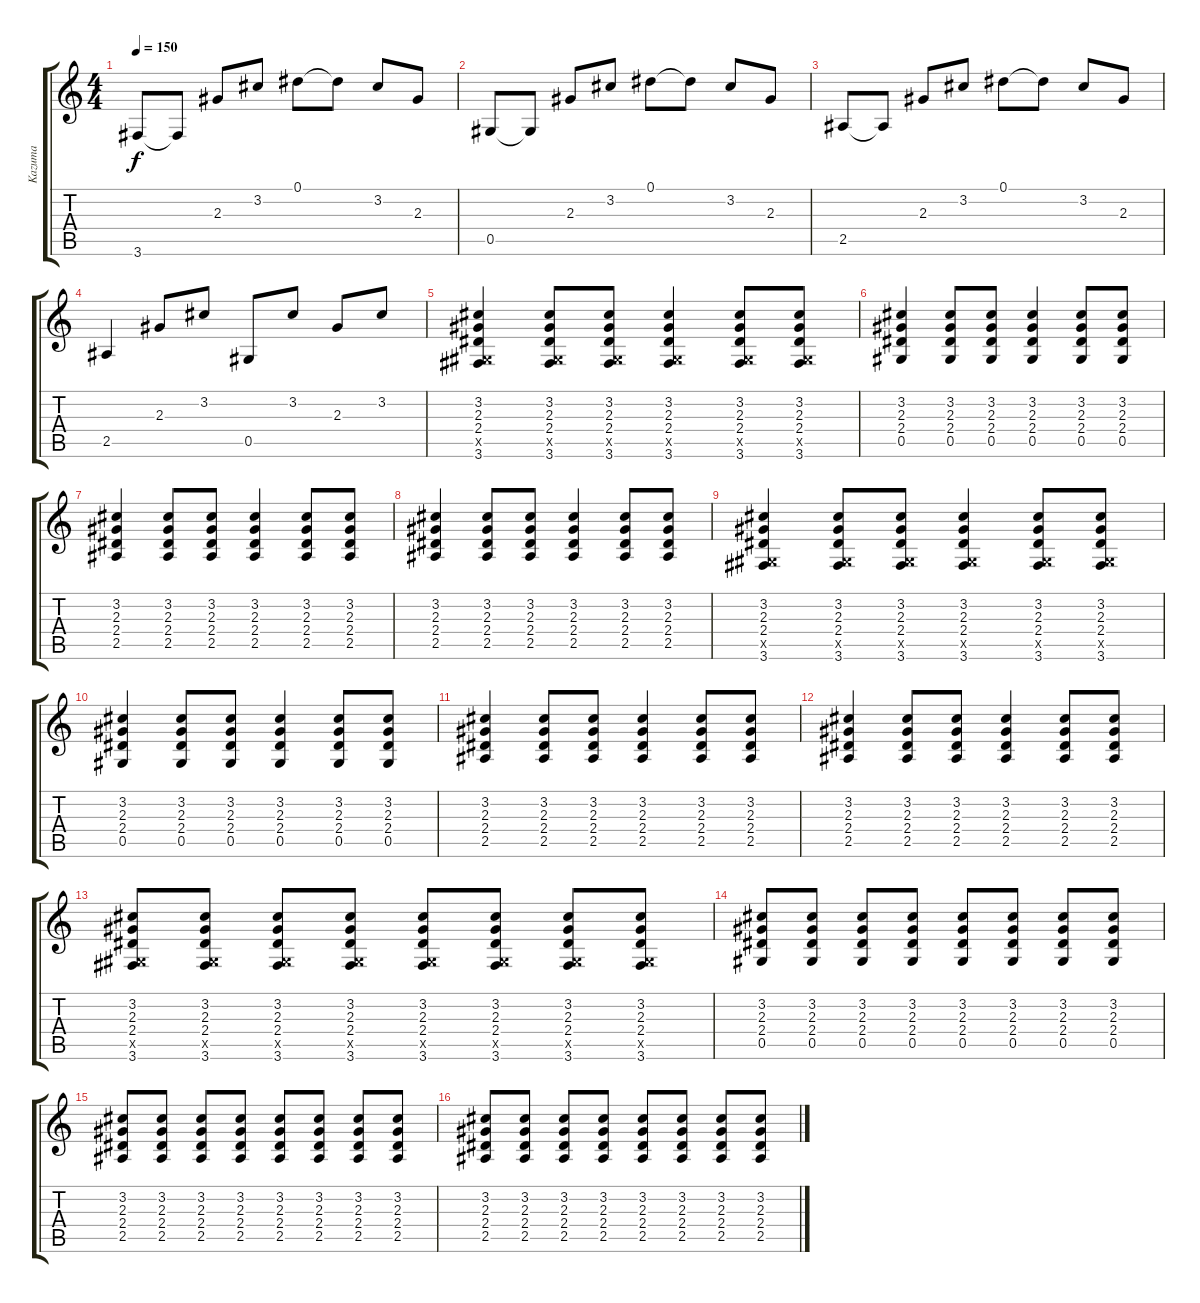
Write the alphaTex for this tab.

\track ("Kazuma" "Kazuma") {instrument electricguitarclean}
\staff {score tabs}
\tuning (Eb4 Bb3 Gb3 Db3 Ab2 Eb2) {hide}
\ts (4 4)
\tempo 150
\clef g2
\ks c
3.6.8{dy f} 3.6{t}.8 2.3.8 3.2.8 0.1.8 0.1{t}.8 3.2.8 2.3.8 |
0.5.8 0.5{t}.8 2.3.8 3.2.8 0.1.8 0.1{t}.8 3.2.8 2.3.8 |
2.5.8 2.5{t}.8 2.3.8 3.2.8 0.1.8 0.1{t}.8 3.2.8 2.3.8 |
2.5.4 2.3.8 3.2.8 0.5.8 3.2.8 2.3.8 3.2.8 |
(3.2 2.3 2.4 0.5{x} 3.6).4{volume 7 instrument distortionguitar} (3.2 2.3 2.4 0.5{x} 3.6).8 (3.2 2.3 2.4 0.5{x} 3.6).8 (3.2 2.3 2.4 0.5{x} 3.6).4 (3.2 2.3 2.4 0.5{x} 3.6).8 (3.2 2.3 2.4 0.5{x} 3.6).8 |
(3.2 2.3 2.4 0.5).4 (3.2 2.3 2.4 0.5).8 (3.2 2.3 2.4 0.5).8 (3.2 2.3 2.4 0.5).4 (3.2 2.3 2.4 0.5).8 (3.2 2.3 2.4 0.5).8 |
(3.2 2.3 2.4 2.5).4 (3.2 2.3 2.4 2.5).8 (3.2 2.3 2.4 2.5).8 (3.2 2.3 2.4 2.5).4 (3.2 2.3 2.4 2.5).8 (3.2 2.3 2.4 2.5).8 |
(3.2 2.3 2.4 2.5).4 (3.2 2.3 2.4 2.5).8 (3.2 2.3 2.4 2.5).8 (3.2 2.3 2.4 2.5).4 (3.2 2.3 2.4 2.5).8 (3.2 2.3 2.4 2.5).8 |
(3.2 2.3 2.4 0.5{x} 3.6).4 (3.2 2.3 2.4 0.5{x} 3.6).8 (3.2 2.3 2.4 0.5{x} 3.6).8 (3.2 2.3 2.4 0.5{x} 3.6).4 (3.2 2.3 2.4 0.5{x} 3.6).8 (3.2 2.3 2.4 0.5{x} 3.6).8 |
(3.2 2.3 2.4 0.5).4 (3.2 2.3 2.4 0.5).8 (3.2 2.3 2.4 0.5).8 (3.2 2.3 2.4 0.5).4 (3.2 2.3 2.4 0.5).8 (3.2 2.3 2.4 0.5).8 |
(3.2 2.3 2.4 2.5).4 (3.2 2.3 2.4 2.5).8 (3.2 2.3 2.4 2.5).8 (3.2 2.3 2.4 2.5).4 (3.2 2.3 2.4 2.5).8 (3.2 2.3 2.4 2.5).8 |
(3.2 2.3 2.4 2.5).4 (3.2 2.3 2.4 2.5).8 (3.2 2.3 2.4 2.5).8 (3.2 2.3 2.4 2.5).4 (3.2 2.3 2.4 2.5).8 (3.2 2.3 2.4 2.5).8 |
(3.2 2.3 2.4 0.5{x} 3.6).8 (3.2 2.3 2.4 0.5{x} 3.6).8 (3.2 2.3 2.4 0.5{x} 3.6).8 (3.2 2.3 2.4 0.5{x} 3.6).8 (3.2 2.3 2.4 0.5{x} 3.6).8 (3.2 2.3 2.4 0.5{x} 3.6).8 (3.2 2.3 2.4 0.5{x} 3.6).8 (3.2 2.3 2.4 0.5{x} 3.6).8 |
(3.2 2.3 2.4 0.5).8 (3.2 2.3 2.4 0.5).8 (3.2 2.3 2.4 0.5).8 (3.2 2.3 2.4 0.5).8 (3.2 2.3 2.4 0.5).8 (3.2 2.3 2.4 0.5).8 (3.2 2.3 2.4 0.5).8 (3.2 2.3 2.4 0.5).8 |
(3.2 2.3 2.4 2.5).8 (3.2 2.3 2.4 2.5).8 (3.2 2.3 2.4 2.5).8 (3.2 2.3 2.4 2.5).8 (3.2 2.3 2.4 2.5).8 (3.2 2.3 2.4 2.5).8 (3.2 2.3 2.4 2.5).8 (3.2 2.3 2.4 2.5).8 |
(3.2 2.3 2.4 2.5).8 (3.2 2.3 2.4 2.5).8 (3.2 2.3 2.4 2.5).8 (3.2 2.3 2.4 2.5).8 (3.2 2.3 2.4 2.5).8 (3.2 2.3 2.4 2.5).8 (3.2 2.3 2.4 2.5).8 (3.2 2.3 2.4 2.5).8
